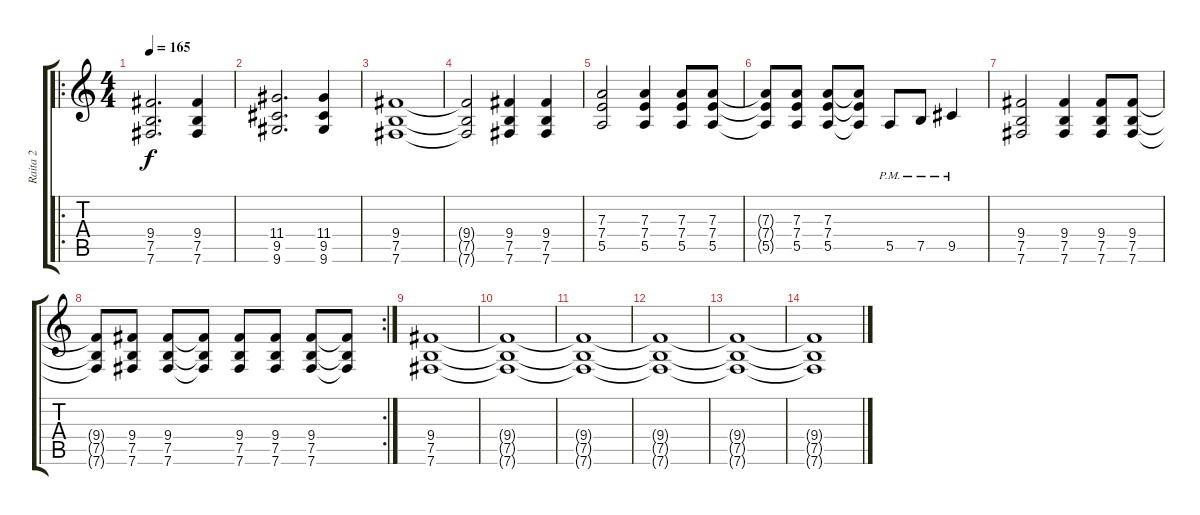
\track ("Raita 2" "Raita 2") {instrument distortionguitar}
\staff {score tabs}
\tuning (B3 Gb3 D3 A2 E2 B1) {hide}
\ro
\ts (4 4)
\tempo 165
\clef g2
\ks c
(9.4 7.5 7.6).2{d dy f} (9.4 7.5 7.6).4 |
(11.4 9.5 9.6).2{d} (11.4 9.5 9.6).4 |
(9.4 7.5 7.6).1 |
(9.4{t} 7.5{t} 7.6{t}).2 (9.4 7.5 7.6).4 (9.4 7.5 7.6).4 |
(7.3 7.4 5.5).2 (7.3 7.4 5.5).4 (7.3 7.4 5.5).8 (7.3 7.4 5.5).8 |
(7.3{t} 7.4{t} 5.5{t}).8 (7.3 7.4 5.5).8 (7.3 7.4 5.5).8 (7.3{t} 7.4{t} 5.5{t}).8 5.5{pm}.8 7.5{pm}.8 9.5{pm}.4 |
(9.4 7.5 7.6).2 (9.4 7.5 7.6).4 (9.4 7.5 7.6).8 (9.4 7.5 7.6).8 |
\rc 2
(9.4{t} 7.5{t} 7.6{t}).8 (9.4 7.5 7.6).8 (9.4 7.5 7.6).8 (9.4{t} 7.5{t} 7.6{t}).8 (9.4 7.5 7.6).8 (9.4 7.5 7.6).8 (9.4 7.5 7.6).8 (9.4{t} 7.5{t} 7.6{t}).8 |
(9.4 7.5 7.6).1 |
(9.4{t} 7.5{t} 7.6{t}).1 |
(9.4{t} 7.5{t} 7.6{t}).1 |
(9.4{t} 7.5{t} 7.6{t}).1 |
(9.4{t} 7.5{t} 7.6{t}).1 |
(9.4{t} 7.5{t} 7.6{t}).1
